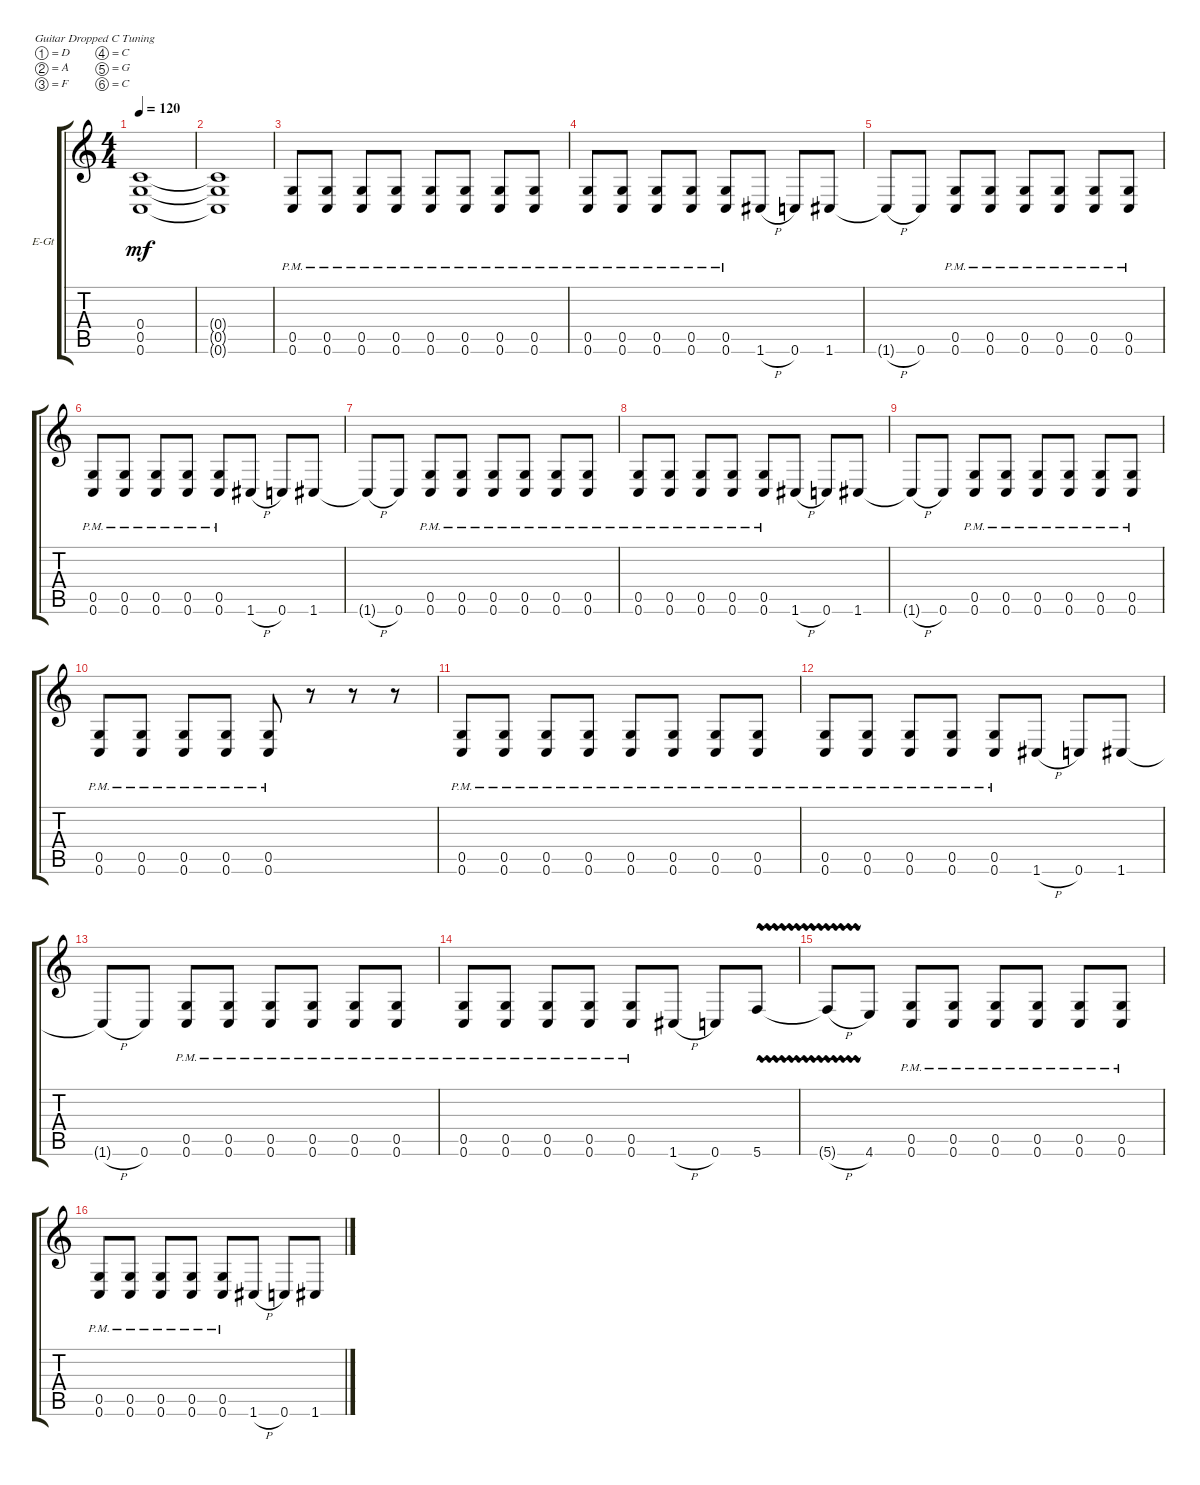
\defaultSystemsLayout 4
\bracketExtendMode groupsimilarinstruments
\firstSystemTrackNameOrientation horizontal
\otherSystemsTrackNameOrientation horizontal
\track ("Electric Guitar" "E-Gt") {instrument distortionguitar}
\staff {score tabs}
\tuning (D4 A3 F3 C3 G2 C2)
\ts (4 4)
\tempo 120
\clef g2
\ks c
(0.6 0.5 0.4).1{dy mf} |
(0.6{t} 0.5{t} 0.4{t}).1 |
(0.6{pm} 0.5{pm}).8 (0.5{pm} 0.6{pm}).8 (0.6{pm} 0.5{pm}).8 (0.5{pm} 0.6{pm}).8 (0.6{pm} 0.5{pm}).8 (0.5{pm} 0.6{pm}).8 (0.6{pm} 0.5{pm}).8 (0.6{pm} 0.5{pm}).8 |
(0.6{pm} 0.5{pm}).8 (0.6{pm} 0.5{pm}).8 (0.6{pm} 0.5{pm}).8 (0.6{pm} 0.5{pm}).8 (0.6{pm} 0.5{pm}).8 1.6{h}.8 0.6.8 1.6.8 |
1.6{h t}.8 0.6.8 (0.6{pm} 0.5{pm}).8 (0.5{pm} 0.6{pm}).8 (0.6{pm} 0.5{pm}).8 (0.5{pm} 0.6{pm}).8 (0.5{pm} 0.6{pm}).8 (0.6{pm} 0.5{pm}).8 |
(0.6{pm} 0.5{pm}).8 (0.6{pm} 0.5{pm}).8 (0.6{pm} 0.5{pm}).8 (0.6{pm} 0.5{pm}).8 (0.6{pm} 0.5{pm}).8 1.6{h}.8 0.6.8 1.6.8 |
1.6{h t}.8 0.6.8 (0.6{pm} 0.5{pm}).8 (0.5{pm} 0.6{pm}).8 (0.6{pm} 0.5{pm}).8 (0.5{pm} 0.6{pm}).8 (0.5{pm} 0.6{pm}).8 (0.6{pm} 0.5{pm}).8 |
(0.6{pm} 0.5{pm}).8 (0.6{pm} 0.5{pm}).8 (0.6{pm} 0.5{pm}).8 (0.6{pm} 0.5{pm}).8 (0.6{pm} 0.5{pm}).8 1.6{h}.8 0.6.8 1.6.8 |
1.6{h t}.8 0.6.8 (0.6{pm} 0.5{pm}).8 (0.5{pm} 0.6{pm}).8 (0.6{pm} 0.5{pm}).8 (0.5{pm} 0.6{pm}).8 (0.5{pm} 0.6{pm}).8 (0.6{pm} 0.5{pm}).8 |
(0.6{pm} 0.5{pm}).8 (0.5{pm} 0.6{pm}).8 (0.6{pm} 0.5{pm}).8 (0.5{pm} 0.6{pm}).8 (0.6{pm} 0.5{pm}).8 r.8 r.8 r.8 |
(0.6{pm} 0.5{pm}).8 (0.5{pm} 0.6{pm}).8 (0.6{pm} 0.5{pm}).8 (0.5{pm} 0.6{pm}).8 (0.6{pm} 0.5{pm}).8 (0.5{pm} 0.6{pm}).8 (0.6{pm} 0.5{pm}).8 (0.6{pm} 0.5{pm}).8 |
(0.6{pm} 0.5{pm}).8 (0.6{pm} 0.5{pm}).8 (0.6{pm} 0.5{pm}).8 (0.6{pm} 0.5{pm}).8 (0.6{pm} 0.5{pm}).8 1.6{h}.8 0.6.8 1.6.8 |
1.6{h t}.8 0.6.8 (0.6{pm} 0.5{pm}).8 (0.5{pm} 0.6{pm}).8 (0.6{pm} 0.5{pm}).8 (0.5{pm} 0.6{pm}).8 (0.5{pm} 0.6{pm}).8 (0.6{pm} 0.5{pm}).8 |
(0.6{pm} 0.5{pm}).8 (0.6{pm} 0.5{pm}).8 (0.6{pm} 0.5{pm}).8 (0.6{pm} 0.5{pm}).8 (0.6{pm} 0.5{pm}).8 1.6{h}.8 0.6.8 5.6{vw}.8 |
5.6{vw h t}.8 4.6.8 (0.6{pm} 0.5{pm}).8 (0.5{pm} 0.6{pm}).8 (0.6{pm} 0.5{pm}).8 (0.5{pm} 0.6{pm}).8 (0.5{pm} 0.6{pm}).8 (0.6{pm} 0.5{pm}).8 |
(0.6{pm} 0.5{pm}).8 (0.6{pm} 0.5{pm}).8 (0.6{pm} 0.5{pm}).8 (0.6{pm} 0.5{pm}).8 (0.6{pm} 0.5{pm}).8 1.6{h}.8 0.6.8 1.6.8
